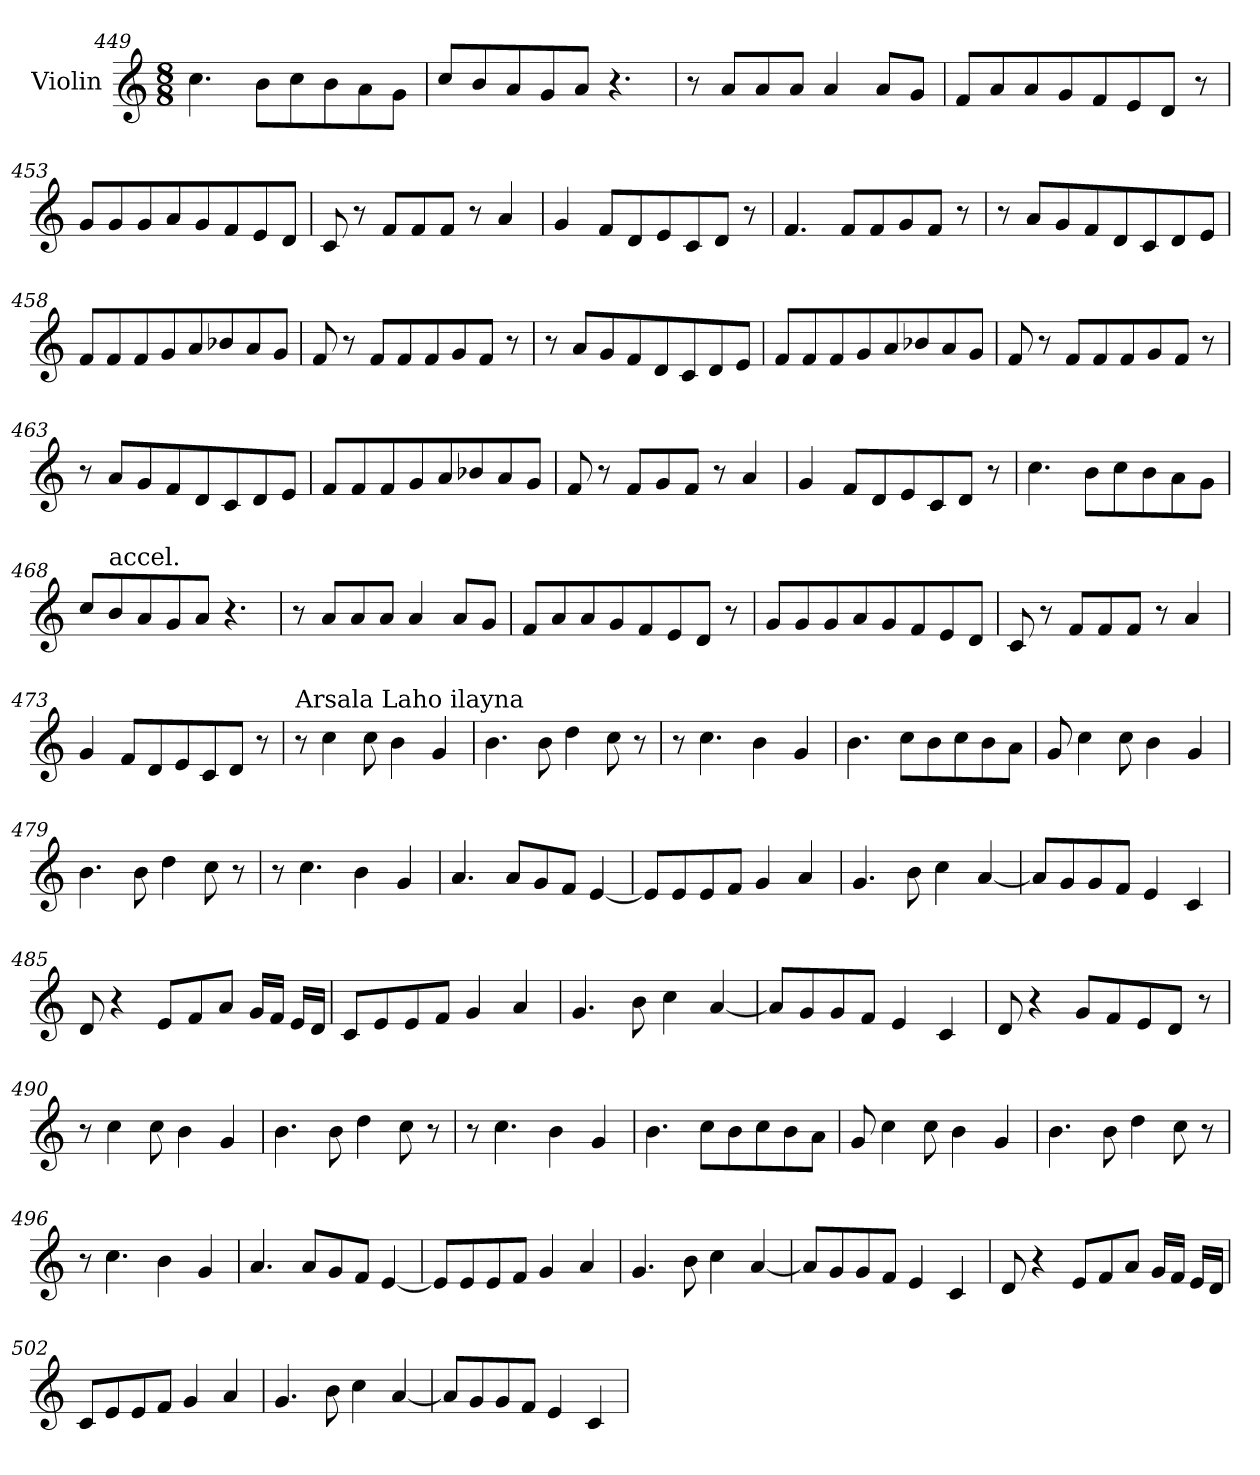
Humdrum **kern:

**kern
*part1
*staff1
*I"Violin
*clefG2
*k[]
*C:
*M8/8
=449
4.cc\
8b\L
8cc\
8b\
8a\
8g\J
=450
8cc/L
8b/
8a/
8g/
8a/J
4.r
!!LO:PB:g=z
=451
8r
8a/L
8a/
8a/J
4a/
8a/L
8g/J
!!LO:PB:g=z
=452
8f/L
8a/
8a/
8g/
8f/
8e/
8d/J
8r
=453
8g/L
8g/
8g/
8a/
8g/
8f/
8e/
8d/J
=454
8c/
8r
8f/L
8f/
8f/J
8r
4a/
!!LO:PB:g=z
=455
4g/
8f/L
8d/
8e/
8c/
8d/J
8r
!!LO:PB:g=z
=456
4.f/
8f/L
8f/
8g/
8f/J
8r
=457
8r
8a/L
8g/
8f/
8d/
8c/
8d/
8e/J
=458
8f/L
8f/
8f/
8g/
8a/
8b-X/
8a/
8g/J
!!LO:PB:g=z
=459
8f/
8r
8f/L
8f/
8f/
8g/
8f/J
8r
=460
8r
8a/L
8g/
8f/
8d/
8c/
8d/
8e/J
=461
8f/L
8f/
8f/
8g/
8a/
8b-X/
8a/
8g/J
!!LO:PB:g=z
=462
8f/
8r
8f/L
8f/
8f/
8g/
8f/J
8r
=463
8r
8a/L
8g/
8f/
8d/
8c/
8d/
8e/J
!!LO:PB:g=z
=464
8f/L
8f/
8f/
8g/
8a/
8b-X/
8a/
8g/J
=465
8f/
8r
8f/L
8g/
8f/J
8r
4a/
!!LO:PB:g=z
=466
4g/
8f/L
8d/
8e/
8c/
8d/J
8r
=467
4.cc\
8b\L
8cc\
8b\
8a\
8g\J
!!LO:PB:g=z
=468
8cc/L
!LO:TX:a:t=accel.
8b/
8a/
8g/
8a/J
4.r
=469
8r
8a/L
8a/
8a/J
4a/
8a/L
8g/J
!!LO:PB:g=z
=470
8f/L
8a/
8a/
8g/
8f/
8e/
8d/J
8r
=471
8g/L
8g/
8g/
8a/
8g/
8f/
8e/
8d/J
!!LO:PB:g=z
=472
8c/
8r
8f/L
8f/
8f/J
8r
4a/
=473
4g/
8f/L
8d/
8e/
8c/
8d/J
8r
=474
*MM110
!LO:TX:a:t=Arsala Laho  ilayna
8r
4cc\
8cc\
4b\
4g/
!!LO:PB:g=z
=475
4.b\
8b\
4dd\
8cc\
8r
=476
8r
4.cc\
4b\
4g/
!!LO:PB:g=z
=477
4.b\
8cc\L
8b\
8cc\
8b\
8a\J
=478
8g/
4cc\
8cc\
4b\
4g/
=479
4.b\
8b\
4dd\
8cc\
8r
!!LO:PB:g=z
=480
8r
4.cc\
4b\
4g/
=481
4.a/
8a/L
8g/
8f/J
[4e/
!!LO:PB:g=z
=482
8e/L]
8e/
8e/
8f/J
4g/
4a/
=483
4.g/
8b\
4cc\
[4a/
!!LO:PB:g=z
=484
8a/L]
8g/
8g/
8f/J
4e/
4c/
=485
8d/
4r
8e/L
8f/
8a/J
16g/LL
16f/JJ
16e/LL
16d/JJ
!!LO:PB:g=z
=486
8c/L
8e/
8e/
8f/J
4g/
4a/
=487
4.g/
8b\
4cc\
[4a/
=488
8a/L]
8g/
8g/
8f/J
4e/
4c/
!!LO:PB:g=z
=489
8d/
4r
8g/L
8f/
8e/
8d/J
8r
=490
8r
4cc\
8cc\
4b\
4g/
!!LO:PB:g=z
=491
4.b\
8b\
4dd\
8cc\
8r
=492
8r
4.cc\
4b\
4g/
=493
4.b\
8cc\L
8b\
8cc\
8b\
8a\J
!!LO:PB:g=z
=494
8g/
4cc\
8cc\
4b\
4g/
=495
4.b\
8b\
4dd\
8cc\
8r
=496
8r
4.cc\
4b\
4g/
=497
4.a/
8a/L
8g/
8f/J
[4e/
=498
8e/L]
8e/
8e/
8f/J
4g/
4a/
!!LO:PB:g=z
=499
4.g/
8b\
4cc\
[4a/
=500
8a/L]
8g/
8g/
8f/J
4e/
4c/
!!LO:PB:g=z
=501
8d/
4r
8e/L
8f/
8a/J
16g/LL
16f/JJ
16e/LL
16d/JJ
=502
8c/L
8e/
8e/
8f/J
4g/
4a/
!!LO:PB:g=z
=503
4.g/
8b\
4cc\
[4a/
=504
8a/L]
8g/
8g/
8f/J
4e/
4c/
=
*-
